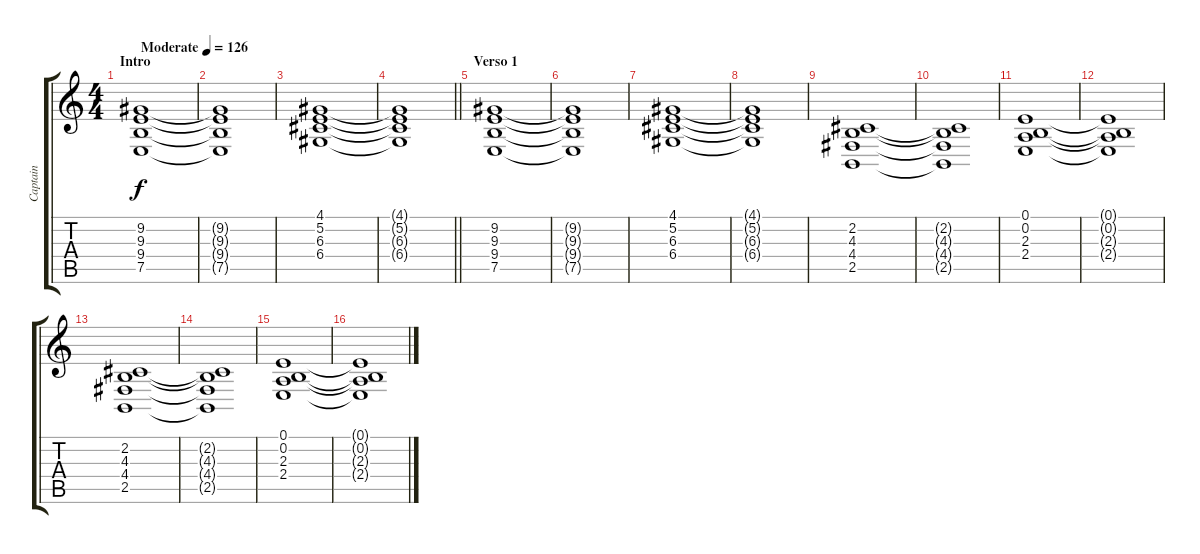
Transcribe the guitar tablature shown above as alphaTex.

\track ("Captain" "Captain") {instrument stringensemble1}
\staff {score tabs}
\tuning (E4 B3 G3 D3 A2 E2) {hide}
\ts (4 4)
\section ("" "Intro")
\tempo (126 "Moderate")
\clef g2
\ks c
(9.2 9.3 9.4 7.5).1{dy f instrument stringensemble1} |
(9.2{t} 9.3{t} 9.4{t} 7.5{t}).1 |
(4.1 5.2 6.3 6.4).1 |
\barLineRight lightlight
(4.1{t} 5.2{t} 6.3{t} 6.4{t}).1 |
\section ("" "Verso 1")
(9.2 9.3 9.4 7.5).1 |
(9.2{t} 9.3{t} 9.4{t} 7.5{t}).1 |
(4.1 5.2 6.3 6.4).1 |
(4.1{t} 5.2{t} 6.3{t} 6.4{t}).1 |
(2.2 4.3 4.4 2.5).1 |
(2.2{t} 4.3{t} 4.4{t} 2.5{t}).1 |
(0.1 0.2 2.3 2.4).1 |
(0.1{t} 0.2{t} 2.3{t} 2.4{t}).1 |
(2.2 4.3 4.4 2.5).1 |
(2.2{t} 4.3{t} 4.4{t} 2.5{t}).1 |
(0.1 0.2 2.3 2.4).1 |
(0.1{t} 0.2{t} 2.3{t} 2.4{t}).1
